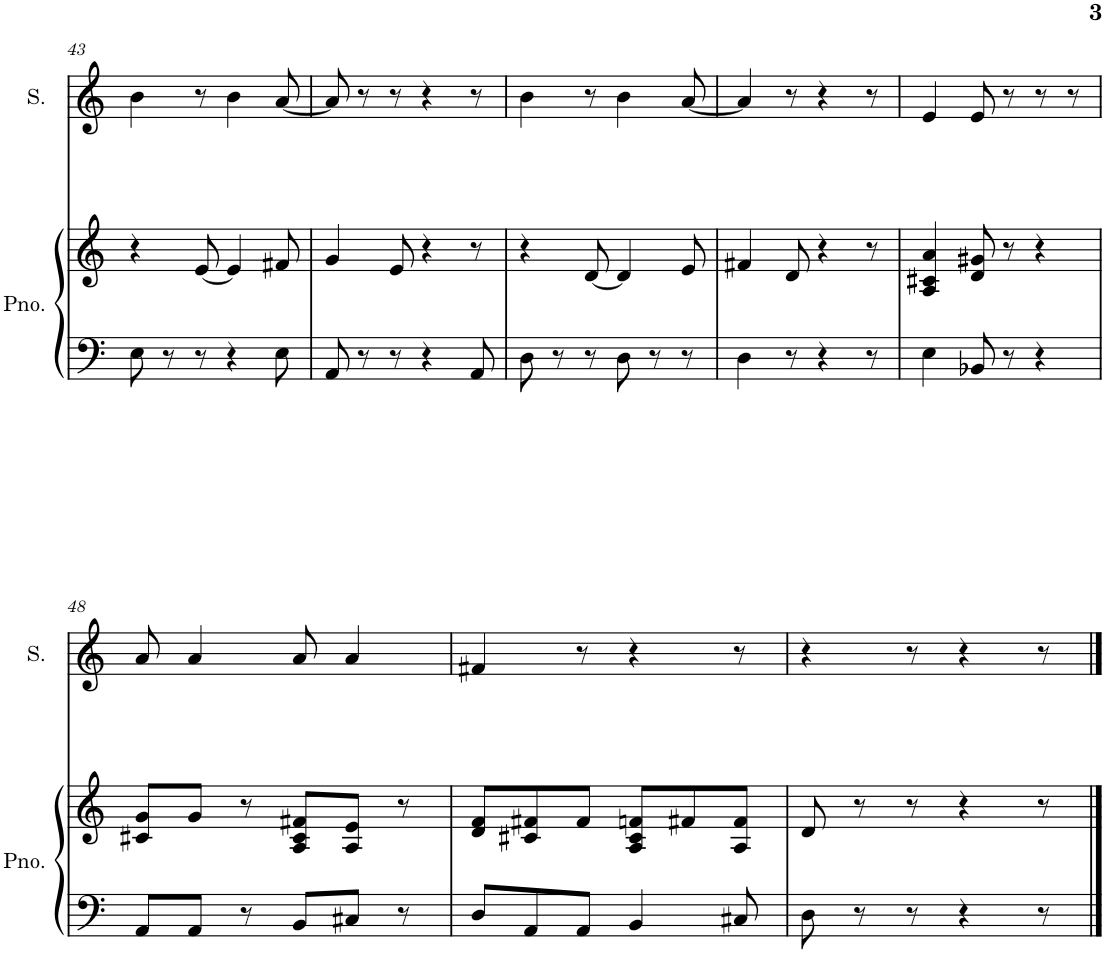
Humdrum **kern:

**kern	**kern	**kern
*part2	*part2	*part1
*staff3	*staff2	*staff1
*I"Piano	*	*I"Soprano
*I'Pno.	*	*I'S.
!!LO:PB:g=z
*clefF4	*clefG2	*clefG2
*k[]	*k[]	*k[]
*M6/8	*M6/8	*M6/8
=43	=43	=43
8E\	4r	4b\
8r	.	.
8r	[8e/	8r
4r	4e/]	4b\
8E\	8f#X/	[8a/
=44	=44	=44
8AA/	4g/	8a/]
8r	.	8r
8r	8e/	8r
4r	4r	4r
8AA/	8r	8r
=45	=45	=45
8D\	4r	4b\
8r	.	.
8r	[8d/	8r
8D\	4d/]	4b\
8r	.	.
8r	8e/	[8a/
=46	=46	=46
4D\	4f#X/	4a/]
8r	8d/	8r
4r	4r	4r
8r	8r	8r
=47	=47	=47
4E\	4A/ 4c#X/ 4a/	4e/
8BB-X/	8d/ 8g#X/	8e/
8r	8r	8r
4r	4r	8r
.	.	8r
!!LO:LB:g=z
=48	=48	=48
8AA/L	8c#X/ 8g/L	8a/
8AA/J	8g/J	4a/
8r	8r	.
8BB/L	8A/ 8c#/ 8f#X/L	8a/
8C#X/J	8A/ 8e/J	4a/
8r	8r	.
=49	=49	=49
8D/L	8d/ 8f/L	4f#X/
8AA/	8c#X/ 8f#X/	.
8AA/J	8f#/J	8r
4BB/	8A/ 8c#/ 8fn/L	4r
.	8f#X/	.
8C#X/	8A/ 8f#/J	8r
=50	=50	=50
8D\	8d/	4r
8r	8r	.
8r	8r	8r
4r	4r	4r
8r	8r	8r
==	==	==
*-	*-	*-
